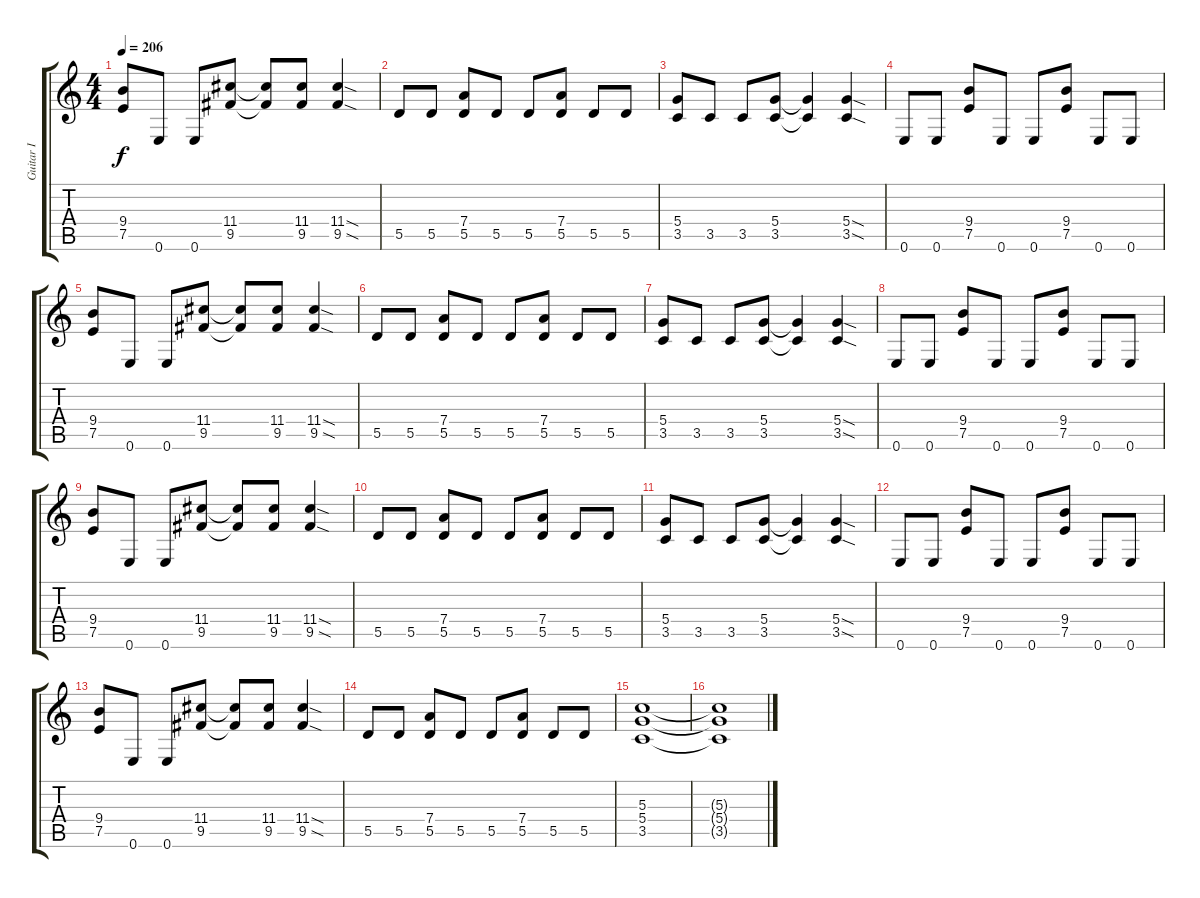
\track ("Guitar I" "Guitar I") {instrument distortionguitar}
\staff {score tabs}
\tuning (E4 B3 G3 D3 A2 E2) {hide}
\ts (4 4)
\tempo 206
\clef g2
\ks c
(9.4 7.5).8{dy f} 0.6.8 0.6.8 (11.4 9.5).8 (11.4{t} 9.5{t}).8 (11.4 9.5).8 (11.4{sod} 9.5{sod}).4 |
5.5.8 5.5.8 (7.4 5.5).8 5.5.8 5.5.8 (7.4 5.5).8 5.5.8 5.5.8 |
(5.4 3.5).8 3.5.8 3.5.8 (5.4 3.5).8 (5.4{t} 3.5{t}).4 (5.4{sod} 3.5{sod}).4 |
0.6.8 0.6.8 (9.4 7.5).8 0.6.8 0.6.8 (9.4 7.5).8 0.6.8 0.6.8 |
(9.4 7.5).8 0.6.8 0.6.8 (11.4 9.5).8 (11.4{t} 9.5{t}).8 (11.4 9.5).8 (11.4{sod} 9.5{sod}).4 |
5.5.8 5.5.8 (7.4 5.5).8 5.5.8 5.5.8 (7.4 5.5).8 5.5.8 5.5.8 |
(5.4 3.5).8 3.5.8 3.5.8 (5.4 3.5).8 (5.4{t} 3.5{t}).4 (5.4{sod} 3.5{sod}).4 |
0.6.8 0.6.8 (9.4 7.5).8 0.6.8 0.6.8 (9.4 7.5).8 0.6.8 0.6.8 |
(9.4 7.5).8 0.6.8 0.6.8 (11.4 9.5).8 (11.4{t} 9.5{t}).8 (11.4 9.5).8 (11.4{sod} 9.5{sod}).4 |
5.5.8 5.5.8 (7.4 5.5).8 5.5.8 5.5.8 (7.4 5.5).8 5.5.8 5.5.8 |
(5.4 3.5).8 3.5.8 3.5.8 (5.4 3.5).8 (5.4{t} 3.5{t}).4 (5.4{sod} 3.5{sod}).4 |
0.6.8 0.6.8 (9.4 7.5).8 0.6.8 0.6.8 (9.4 7.5).8 0.6.8 0.6.8 |
(9.4 7.5).8 0.6.8 0.6.8 (11.4 9.5).8 (11.4{t} 9.5{t}).8 (11.4 9.5).8 (11.4{sod} 9.5{sod}).4 |
5.5.8 5.5.8 (7.4 5.5).8 5.5.8 5.5.8 (7.4 5.5).8 5.5.8 5.5.8 |
(5.3 5.4 3.5).1 |
(5.3{t} 5.4{t} 3.5{t}).1
